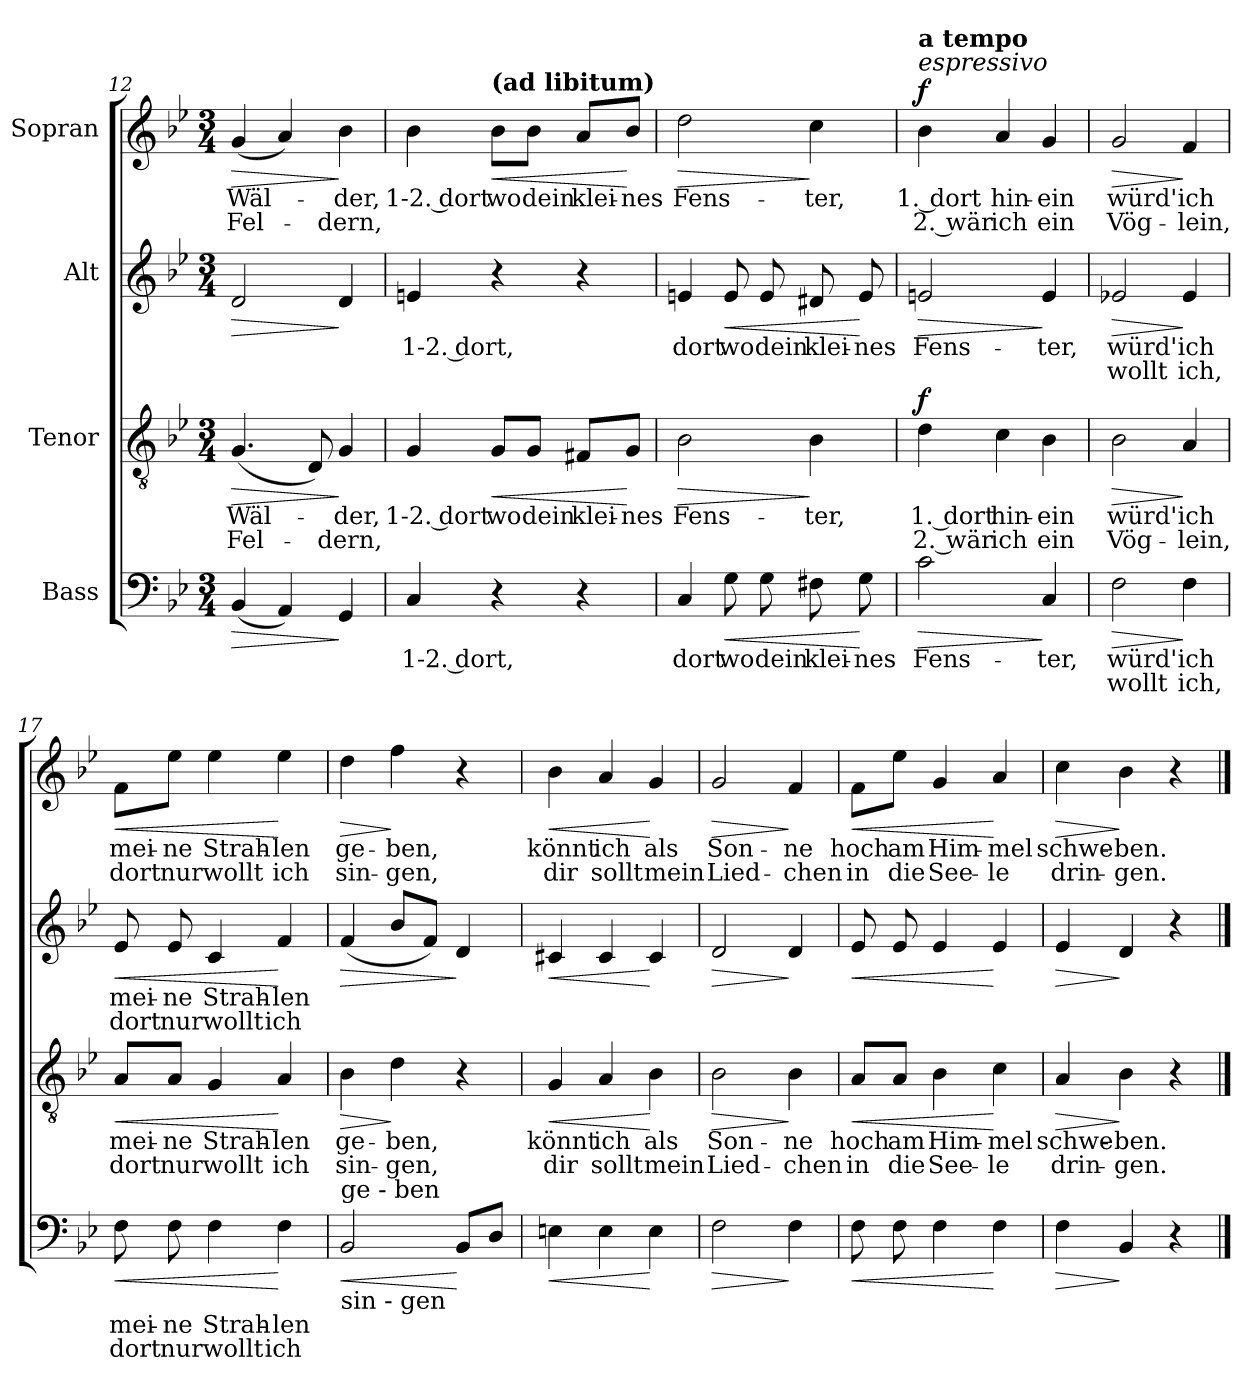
**kern	**text	**text	**dynam	**kern	**text	**text	**dynam	**kern	**text	**text	**dynam	**kern	**text	**text	**dynam
*part4	*part4	*part4	*part4	*part3	*part3	*part3	*part3	*part2	*part2	*part2	*part2	*part1	*part1	*part1	*part1
*staff4	*staff4	*staff4	*staff4	*staff3	*staff3	*staff3	*staff3	*staff2	*staff2	*staff2	*staff2	*staff1	*staff1	*staff1	*staff1
*I"Bass	*	*	*	*I"Tenor	*	*	*	*I"Alt	*	*	*	*I"Sopran	*	*	*
*clefF4	*	*	*	*clefGv2	*	*	*	*clefG2	*	*	*	*clefG2	*	*	*
*k[b-e-]	*	*	*	*k[b-e-]	*	*	*	*k[b-e-]	*	*	*	*k[b-e-]	*	*	*
*M3/4	*	*	*	*M3/4	*	*	*	*M3/4	*	*	*	*M3/4	*	*	*
=12	=12	=12	=12	=12	=12	=12	=12	=12	=12	=12	=12	=12	=12	=12	=12
!	!	!	!LO:HP:b	!	!LO:LY:b	!LO:LY:b	!LO:HP:b	!	!	!	!LO:HP:b	!	!LO:LY:b	!LO:LY:b	!LO:HP:b
(4BB-/	.	.	>	(4.G/	Wäl-	Fel-	>	2d/	.	.	>	(4g/	Wäl-	Fel-	>
4AA/)	.	.	.	.	.	.	.	.	.	.	.	4a/)	.	.	.
.	.	.	.	8D/)	.	.	.	.	.	.	.	.	.	.	.
!	!	!	!	!	!LO:LY:b	!LO:LY:b	!	!	!	!	!	!	!LO:LY:b	!LO:LY:b	!
4GG/	.	.	]	4G/	-der,	-dern,	]	4d/	.	.	]	4b-\	-der,	-dern,	]
!!LO:LB:g=z
=13	=13	=13	=13	=13	=13	=13	=13	=13	=13	=13	=13	=13	=13	=13	=13
!	!LO:LY:b	!	!	!	!LO:LY:b	!	!	!	!LO:LY:b	!	!	!	!LO:LY:b	!	!
4C/	1-2. dort,	.	.	4G/	1-2. dort	.	.	4en/	1-2. dort,	.	.	4b-\	1-2. dort	.	.
!	!	!	!	!	!	!	!	!	!	!	!	!LO:TX:a:B:t=(ad libitum)	!	!	!
!	!	!	!	!	!LO:LY:b	!	!LO:HP:b	!	!	!	!	!	!LO:LY:b	!	!LO:HP:b
4r	.	.	.	8G/L	wo	.	<	4r	.	.	.	8b-\L	wo	.	<
!	!	!	!	!	!LO:LY:b	!	!	!	!	!	!	!	!LO:LY:b	!	!
.	.	.	.	8G/J	dein	.	.	.	.	.	.	8b-\J	dein	.	.
!	!	!	!	!	!LO:LY:b	!	!	!	!	!	!	!	!LO:LY:b	!	!
4r	.	.	.	8F#X/L	klei-	.	.	4r	.	.	.	8a/L	klei-	.	.
!	!	!	!	!	!LO:LY:b	!	!	!	!	!	!	!	!LO:LY:b	!	!
.	.	.	.	8G/J	-nes	.	[	.	.	.	.	8b-/J	-nes	.	[
=14	=14	=14	=14	=14	=14	=14	=14	=14	=14	=14	=14	=14	=14	=14	=14
!	!LO:LY:b	!	!	!	!LO:LY:b	!	!LO:HP:b	!	!LO:LY:b	!	!	!	!LO:LY:b	!	!LO:HP:b
4C/	dort	.	.	2B-\	Fens-	.	>	4en/	dort	.	.	2dd\	Fens-	.	>
!	!LO:LY:b	!	!LO:HP:b	!	!	!	!	!	!LO:LY:b	!	!LO:HP:b	!	!	!	!
8G\	wo	.	<	.	.	.	.	8e/	wo	.	<	.	.	.	.
!	!LO:LY:b	!	!	!	!	!	!	!	!LO:LY:b	!	!	!	!	!	!
8G\	dein	.	.	.	.	.	.	8e/	dein	.	.	.	.	.	.
!	!LO:LY:b	!	!	!	!LO:LY:b	!	!	!	!LO:LY:b	!	!	!	!LO:LY:b	!	!
8F#X\	klei-	.	.	4B-\	-ter,	.	]	8d#X/	klei-	.	.	4cc\	-ter,	.	]
!	!LO:LY:b	!	!	!	!	!	!	!	!LO:LY:b	!	!	!	!	!	!
8G\	-nes	.	[	.	.	.	.	8e/	-nes	.	[	.	.	.	.
=15	=15	=15	=15	=15	=15	=15	=15	=15	=15	=15	=15	=15	=15	=15	=15
!	!	!	!	!	!	!	!	!	!	!	!	!LO:TX:a:i:t=espressivo	!	!	!
!	!	!	!	!	!	!	!	!	!	!	!	!LO:TX:a:B:t=a tempo	!	!	!
!	!LO:LY:b	!	!LO:HP:b	!	!LO:LY:b	!LO:LY:b	!LO:DY:a	!	!LO:LY:b	!	!LO:HP:b	!	!LO:LY:b	!LO:LY:b	!LO:DY:a
2c\	Fens-	.	>	4d\	1. dort	2. wär	f	2en/	Fens-	.	>	4b-\	1. dort	2. wär	f
!	!	!	!	!	!LO:LY:b	!LO:LY:b	!	!	!	!	!	!	!LO:LY:b	!LO:LY:b	!
.	.	.	.	4c\	hin-	ich	.	.	.	.	.	4a/	hin-	ich	.
!	!LO:LY:b	!	!	!	!LO:LY:b	!LO:LY:b	!	!	!LO:LY:b	!	!	!	!LO:LY:b	!LO:LY:b	!
4C/	-ter,	.	]	4B-\	-ein	ein	.	4e/	-ter,	.	]	4g/	-ein	ein	.
=16	=16	=16	=16	=16	=16	=16	=16	=16	=16	=16	=16	=16	=16	=16	=16
!	!LO:LY:b	!LO:LY:b	!LO:HP:b	!	!LO:LY:b	!LO:LY:b	!LO:HP:b	!	!LO:LY:b	!LO:LY:b	!LO:HP:b	!	!LO:LY:b	!LO:LY:b	!LO:HP:b
2F\	würd'	wollt	>	2B-\	würd'	Vög-	>	2e-X/	würd'	wollt	>	2g/	würd'	Vög-	>
!	!LO:LY:b	!LO:LY:b	!	!	!LO:LY:b	!LO:LY:b	!	!	!LO:LY:b	!LO:LY:b	!	!	!LO:LY:b	!LO:LY:b	!
4F\	ich	ich,	]	4A/	ich	-lein,	]	4e-/	ich	ich,	]	4f/	ich	-lein,	]
=17	=17	=17	=17	=17	=17	=17	=17	=17	=17	=17	=17	=17	=17	=17	=17
!	!LO:LY:b	!LO:LY:b	!LO:HP:b	!	!LO:LY:b	!LO:LY:b	!LO:HP:b	!	!LO:LY:b	!LO:LY:b	!LO:HP:b	!	!LO:LY:b	!LO:LY:b	!LO:HP:b
8F\	mei-	dort	<	8A/L	mei-	dort	<	8e-/	mei-	dort	<	8f\L	mei-	dort	<
!	!LO:LY:b	!LO:LY:b	!	!	!LO:LY:b	!LO:LY:b	!	!	!LO:LY:b	!LO:LY:b	!	!	!LO:LY:b	!LO:LY:b	!
8F\	-ne	nur	.	8A/J	-ne	nur	.	8e-/	-ne	nur	.	8ee-\J	-ne	nur	.
!	!LO:LY:b	!LO:LY:b	!	!	!LO:LY:b	!LO:LY:b	!	!	!LO:LY:b	!LO:LY:b	!	!	!LO:LY:b	!LO:LY:b	!
4F\	Strah-	wollt	.	4G/	Strah-	wollt	.	4c/	Strah-	wollt	.	4ee-\	Strah-	wollt	.
!	!LO:LY:b	!LO:LY:b	!	!	!LO:LY:b	!LO:LY:b	!	!	!LO:LY:b	!LO:LY:b	!	!	!LO:LY:b	!LO:LY:b	!
4F\	-len	ich	[	4A/	-len	ich	[	4f/	-len	ich	[	4ee-\	-len	ich	[
!!LO:LB:g=z
=18	=18	=18	=18	=18	=18	=18	=18	=18	=18	=18	=18	=18	=18	=18	=18
!LO:TX:a:t=ge      -       ben	!	!	!	!	!	!	!	!	!	!	!	!	!	!	!
!LO:TX:b:t=sin     -       gen	!	!	!	!	!	!	!	!	!	!	!	!	!	!	!
!	!	!	!LO:HP:b	!	!LO:LY:b	!LO:LY:b	!LO:HP:b	!	!	!	!LO:HP:b	!	!LO:LY:b	!LO:LY:b	!LO:HP:b
2BB-/	.	.	<	4B-\	ge-	sin-	>	(4f/	.	.	>	4dd\	ge-	sin-	>
!	!	!	!	!	!LO:LY:b	!LO:LY:b	!	!	!	!	!	!	!LO:LY:b	!LO:LY:b	!
.	.	.	.	4d\	-ben,	-gen,	]	8b-/L	.	.	.	4ff\	-ben,	-gen,	]
.	.	.	.	.	.	.	.	8f/J)	.	.	.	.	.	.	.
8BB-/L	.	.	[	4r	.	.	.	4d/	.	.	]	4r	.	.	.
8D/J	.	.	.	.	.	.	.	.	.	.	.	.	.	.	.
=19	=19	=19	=19	=19	=19	=19	=19	=19	=19	=19	=19	=19	=19	=19	=19
!	!	!	!LO:HP:b	!	!LO:LY:b	!LO:LY:b	!LO:HP:b	!	!	!	!LO:HP:b	!	!LO:LY:b	!LO:LY:b	!LO:HP:b
4En\	.	.	<	4G/	könnt	dir	<	4c#X/	.	.	<	4b-\	könnt	dir	<
!	!	!	!	!	!LO:LY:b	!LO:LY:b	!	!	!	!	!	!	!LO:LY:b	!LO:LY:b	!
4E\	.	.	.	4A/	ich	sollt	.	4c#/	.	.	.	4a/	ich	sollt	.
!	!	!	!	!	!LO:LY:b	!LO:LY:b	!	!	!	!	!	!	!LO:LY:b	!LO:LY:b	!
4E\	.	.	[	4B-\	als	mein	[	4c#/	.	.	[	4g/	als	mein	[
=20	=20	=20	=20	=20	=20	=20	=20	=20	=20	=20	=20	=20	=20	=20	=20
!	!	!	!LO:HP:b	!	!LO:LY:b	!LO:LY:b	!LO:HP:b	!	!	!	!LO:HP:b	!	!LO:LY:b	!LO:LY:b	!LO:HP:b
2F\	.	.	>	2B-\	Son-	Lied-	>	2d/	.	.	>	2g/	Son-	Lied-	>
!	!	!	!	!	!LO:LY:b	!LO:LY:b	!	!	!	!	!	!	!LO:LY:b	!LO:LY:b	!
4F\	.	.	]	4B-\	-ne	-chen	]	4d/	.	.	]	4f/	-ne	-chen	]
=21	=21	=21	=21	=21	=21	=21	=21	=21	=21	=21	=21	=21	=21	=21	=21
!	!	!	!LO:HP:b	!	!LO:LY:b	!LO:LY:b	!LO:HP:b	!	!	!	!LO:HP:b	!	!LO:LY:b	!LO:LY:b	!LO:HP:b
8F\	.	.	<	8A/L	hoch	in	<	8e-/	.	.	<	8f\L	hoch	in	<
!	!	!	!	!	!LO:LY:b	!LO:LY:b	!	!	!	!	!	!	!LO:LY:b	!LO:LY:b	!
8F\	.	.	.	8A/J	am	die	.	8e-/	.	.	.	8ee-\J	am	die	.
!	!	!	!	!	!LO:LY:b	!LO:LY:b	!	!	!	!	!	!	!LO:LY:b	!LO:LY:b	!
4F\	.	.	.	4B-\	Him-	See-	.	4e-/	.	.	.	4g/	Him-	See-	.
!	!	!	!	!	!LO:LY:b	!LO:LY:b	!	!	!	!	!	!	!LO:LY:b	!LO:LY:b	!
4F\	.	.	[	4c\	-mel	-le	[	4e-/	.	.	[	4a/	-mel	-le	[
=22	=22	=22	=22	=22	=22	=22	=22	=22	=22	=22	=22	=22	=22	=22	=22
!	!	!	!LO:HP:b	!	!LO:LY:b	!LO:LY:b	!LO:HP:b	!	!	!	!LO:HP:b	!	!LO:LY:b	!LO:LY:b	!LO:HP:b
4F\	.	.	>	4A/	schwe-	drin-	>	4e-/	.	.	>	4cc\	schwe-	drin-	>
!	!	!	!	!	!LO:LY:b	!LO:LY:b	!	!	!	!	!	!	!LO:LY:b	!LO:LY:b	!
4BB-/	.	.	]	4B-\	-ben.	-gen.	]	4d/	.	.	]	4b-\	-ben.	-gen.	]
4r	.	.	.	4r	.	.	.	4r	.	.	.	4r	.	.	.
==	==	==	==	==	==	==	==	==	==	==	==	==	==	==	==
*-	*-	*-	*-	*-	*-	*-	*-	*-	*-	*-	*-	*-	*-	*-	*-
